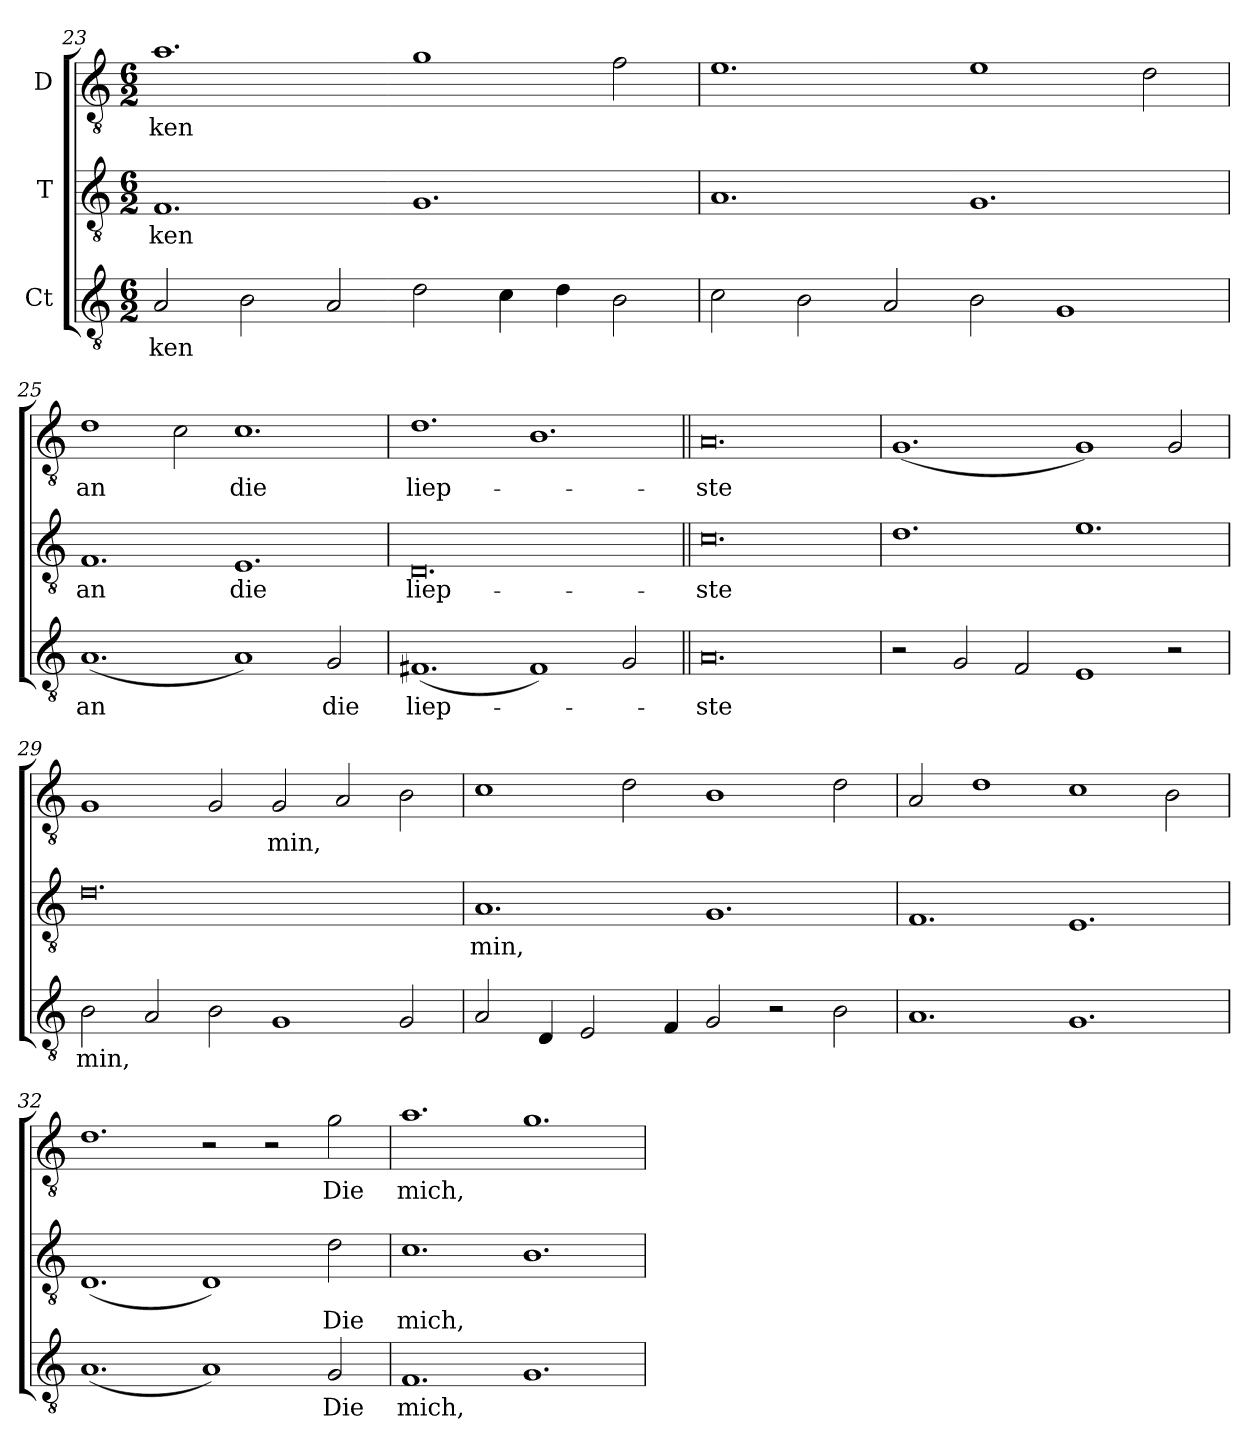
**kern	**text	**kern	**text	**kern	**text
*part3	*part3	*part2	*part2	*part1	*part1
*staff3	*staff3	*staff2	*staff2	*staff1	*staff1
*I"Ct	*	*I"T	*	*I"D	*
*clefGv2	*	*clefGv2	*	*clefGv2	*
*ITrd7c12	*	*ITrd7c12	*	*ITrd7c12	*
*k[]	*	*k[]	*	*k[]	*
*C:	*	*C:	*	*C:	*
*M6/2	*	*M6/2	*	*M6/2	*
=23	=23	=23	=23	=23	=23
!	!LO:LY:b:color=#000000	!	!	!	!
!	!	!	!LO:LY:b:color=#000000	!	!
!	!	!	!	!	!LO:LY:b:color=#000000
2AAi/	-ken	1.FFi/	-ken	1.Ai\	-ken
2BBi\	.	.	.	.	.
2AAi/	.	.	.	.	.
2Di\	.	1.GGi/	.	1Gi\	.
4Ci\	.	.	.	.	.
4Di\	.	.	.	.	.
2BBi\	.	.	.	2Fi\	.
=24	=24	=24	=24	=24	=24
2Ci\	.	1.AAi/	.	1.Ei\	.
2BBi\	.	.	.	.	.
2AAi/	.	.	.	.	.
2BBi\	.	1.GGi/	.	1Ei\	.
1GGi/	.	.	.	.	.
.	.	.	.	2Di\	.
=25	=25	=25	=25	=25	=25
!	!LO:LY:b:color=#000000	!	!	!	!
!	!	!	!LO:LY:b:color=#000000	!	!
!	!	!	!	!	!LO:LY:b:color=#000000
(1.AAi/	an	1.FFi/	an	1Di\	an
.	.	.	.	2Ci\	.
!	!	!	!LO:LY:b:color=#000000	!	!
!	!	!	!	!	!LO:LY:b:color=#000000
1AAi/)	.	1.EEi/	die	1.Ci\	die
!	!LO:LY:b:color=#000000	!	!	!	!
2GGi/	die	.	.	.	.
!!LO:LB:g=z
=26	=26	=26	=26	=26	=26
!	!LO:LY:b:color=#000000	!	!	!	!
!	!	!	!LO:LY:b:color=#000000	!	!
!	!	!	!	!	!LO:LY:b:color=#000000
(1.FF#Xi/	liep-	0.DDi/	liep-	1.Di\	liep-
1FF#i/)	.	.	.	1.BBi/	.
2GGi/	.	.	.	.	.
=27||	=27||	=27||	=27||	=27||	=27||
!	!LO:LY:b:color=#000000	!	!	!	!
!	!	!	!LO:LY:b:color=#000000	!	!
!	!	!	!	!	!LO:LY:b:color=#000000
0.AAi/	-ste	0.Ci\	-ste	0.AAi/	-ste
=28	=28	=28	=28	=28	=28
2r	.	1.Di\	.	(1.GGi/	.
2GGi/	.	.	.	.	.
2FFi/	.	.	.	.	.
1EEi/	.	1.Ei\	.	1GGi/)	.
2r	.	.	.	2GGi/	.
=29	=29	=29	=29	=29	=29
!	!LO:LY:b:color=#000000	!	!	!	!
2BBi\	min,	0.Di\	.	1GGi/	.
2AAi/	.	.	.	.	.
2BBi\	.	.	.	2GGi/	.
!	!	!	!	!	!LO:LY:b:color=#000000
1GGi/	.	.	.	2GGi/	min,
.	.	.	.	2AAi/	.
2GGi/	.	.	.	2BBi\	.
=30	=30	=30	=30	=30	=30
!	!	!	!LO:LY:b:color=#000000	!	!
2AAi/	.	1.AAi/	min,	1Ci\	.
4DDi/	.	.	.	.	.
2EEi/	.	.	.	.	.
.	.	.	.	2Di\	.
4FFi/	.	.	.	.	.
2GGi/	.	1.GGi/	.	1BBi/	.
2r	.	.	.	.	.
2BBi\	.	.	.	2Di\	.
!!LO:PB:g=z
=31	=31	=31	=31	=31	=31
1.AAi/	.	1.FFi/	.	2AAi/	.
.	.	.	.	1Di\	.
1.GGi/	.	1.EEi/	.	1Ci\	.
.	.	.	.	2BBi\	.
=32	=32	=32	=32	=32	=32
(1.AAi/	.	(1.DDi/	.	1.Di\	.
1AAi/)	.	1DDi/)	.	2r	.
.	.	.	.	2r	.
!	!LO:LY:b:color=#000000	!	!	!	!
!	!	!	!LO:LY:b:color=#000000	!	!
!	!	!	!	!	!LO:LY:b:color=#000000
2GGi/	Die	2Di\	Die	2Gi\	Die
=33	=33	=33	=33	=33	=33
!	!LO:LY:b:color=#000000	!	!	!	!
!	!	!	!LO:LY:b:color=#000000	!	!
!	!	!	!	!	!LO:LY:b:color=#000000
1.FFi/	mich,	1.Ci\	mich,	1.Ai\	mich,
1.GGi/	.	1.BBi/	.	1.Gi\	.
=	=	=	=	=	=
*-	*-	*-	*-	*-	*-
